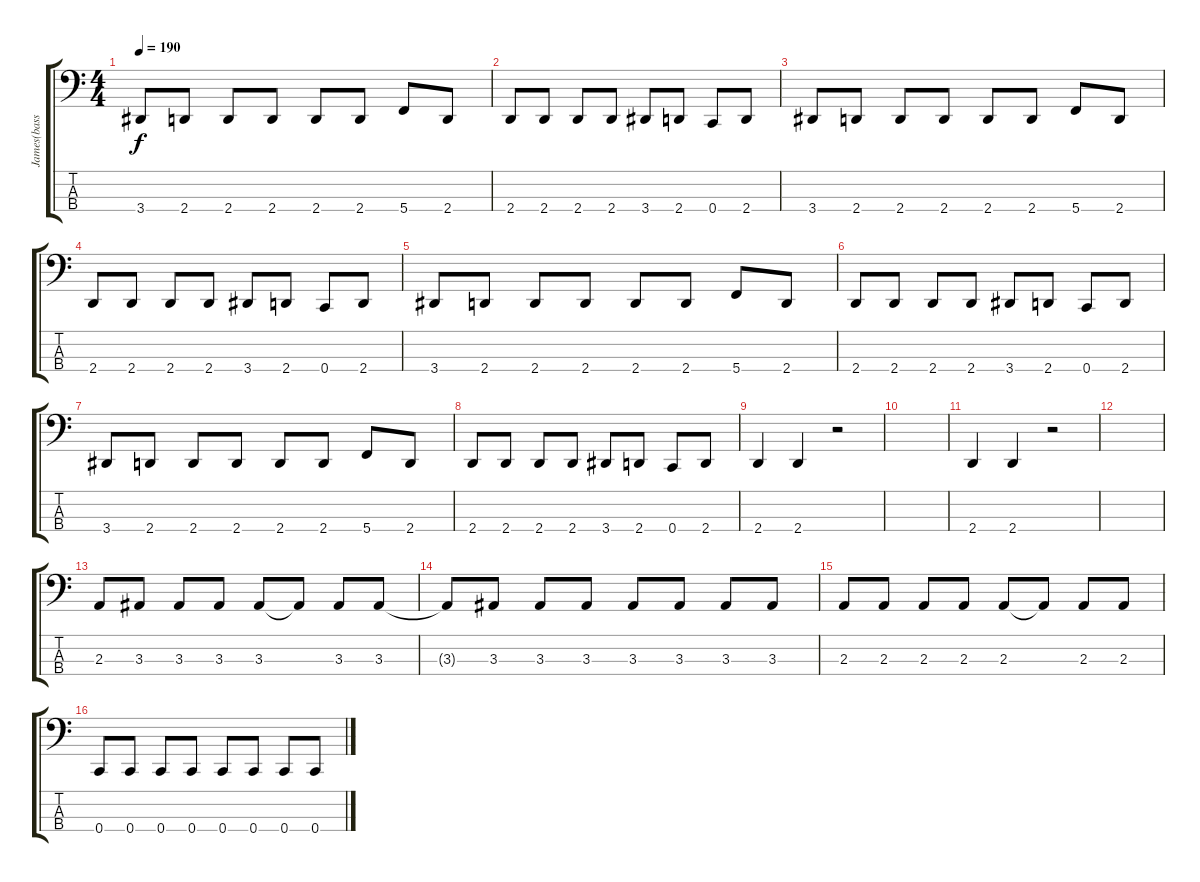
\track ("James(bass)" "James(bass") {instrument electricbasspick}
\staff {score tabs}
\tuning (F2 C2 G1 C1) {hide}
\ts (4 4)
\tempo 190
\clef f4
\ks c
3.4.8{dy f} 2.4.8 2.4.8 2.4.8 2.4.8 2.4.8 5.4.8 2.4.8 |
2.4.8 2.4.8 2.4.8 2.4.8 3.4.8 2.4.8 0.4.8 2.4.8 |
3.4.8 2.4.8 2.4.8 2.4.8 2.4.8 2.4.8 5.4.8 2.4.8 |
2.4.8 2.4.8 2.4.8 2.4.8 3.4.8 2.4.8 0.4.8 2.4.8 |
3.4.8 2.4.8 2.4.8 2.4.8 2.4.8 2.4.8 5.4.8 2.4.8 |
2.4.8 2.4.8 2.4.8 2.4.8 3.4.8 2.4.8 0.4.8 2.4.8 |
3.4.8 2.4.8 2.4.8 2.4.8 2.4.8 2.4.8 5.4.8 2.4.8 |
2.4.8 2.4.8 2.4.8 2.4.8 3.4.8 2.4.8 0.4.8 2.4.8 |
2.4.4 2.4.4 r.2 |
|
2.4.4 2.4.4 r.2 |
|
2.3.8 3.3.8 3.3.8 3.3.8 3.3.8 3.3{t}.8 3.3.8 3.3.8 |
3.3{t}.8 3.3.8 3.3.8 3.3.8 3.3.8 3.3.8 3.3.8 3.3.8 |
2.3.8 2.3.8 2.3.8 2.3.8 2.3.8 2.3{t}.8 2.3.8 2.3.8 |
0.4.8 0.4.8 0.4.8 0.4.8 0.4.8 0.4.8 0.4.8 0.4.8
